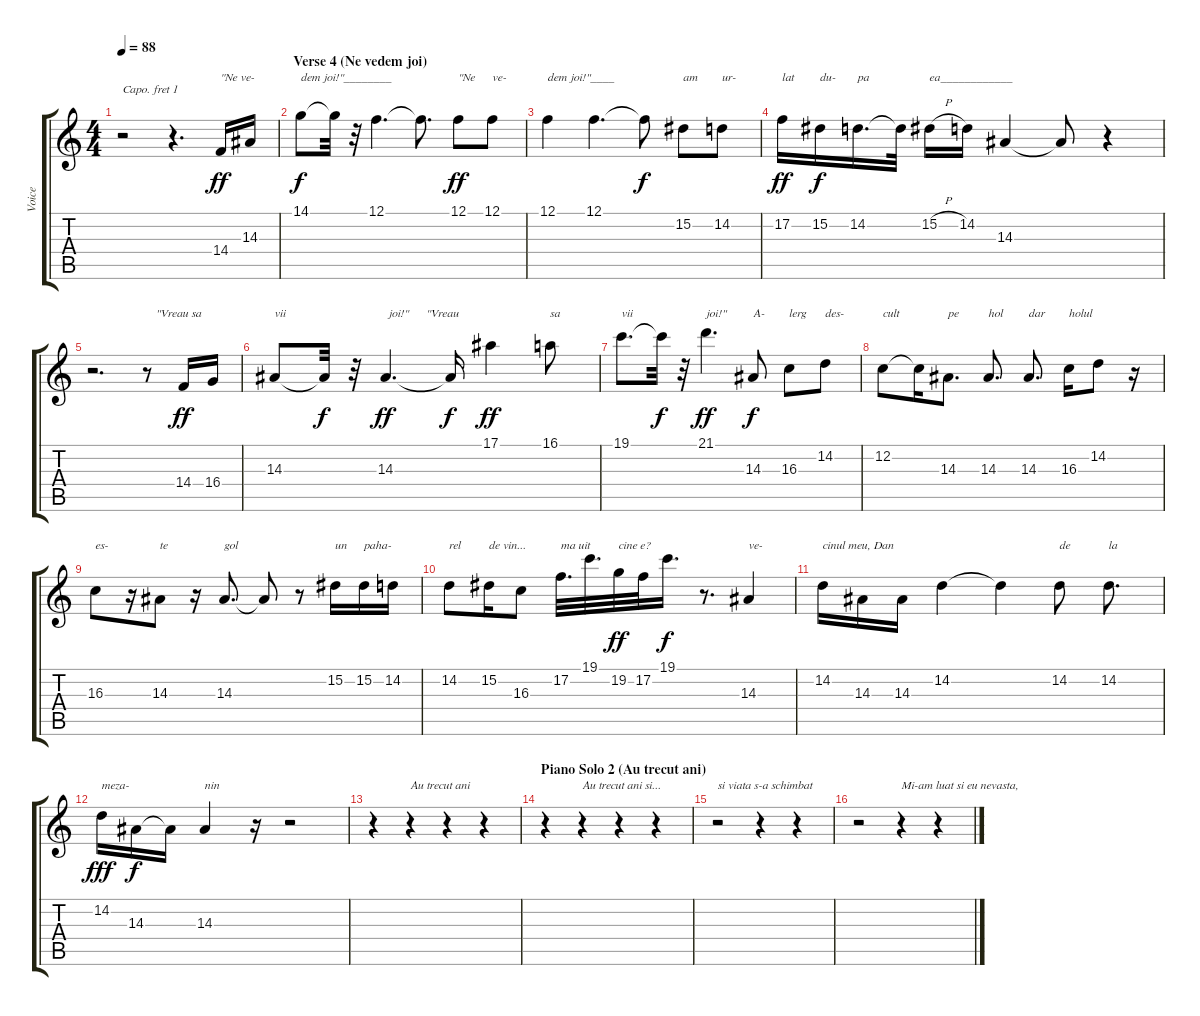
\track ("Voice" "Voice") {instrument panflute}
\staff {score tabs}
\capo 1
\tuning (E4 B3 G3 D3 A2 E2) {hide}
\ts (4 4)
\tempo 88
\clef g2
\ks c
r.2{dy f} r.4{d} 14.4.16{txt "\"Ne ve-" dy ff} 14.3.16 |
\section ("" "Verse 4 (Ne vedem joi)")
14.1.8{txt "dem joi!\"________" dy f} 14.1{t}.32 r.32 12.1.4{d} 12.1{t}.8{d} 12.1.8{txt "\"Ne" dy ff} 12.1.8{txt "ve-"} |
12.1.4{txt "dem joi!\"____"} 12.1.4{d} 12.1{t}.8{dy f} 15.2.8{txt "am"} 14.2.8{txt "ur-"} |
17.2.16{txt "lat" dy ff} 15.2.16{txt "du-" dy f} 14.2.16{d txt "pa"} 14.2{t}.32 15.2{h}.16{txt "ea____________"} 14.2.16 14.3.4 14.3{t}.8 r.4 |
r.2{d} r.8{txt "   \"Vreau sa"} 14.4.16{dy ff} 16.4.16 |
14.3.8{txt "vii"} 14.3{t}.32{dy f} r.32 14.3.4{d txt " joi!\"      \"Vreau" dy ff} 14.3{t}.16{dy f} 17.1.4{dy ff} 16.1.8{txt "sa"} |
19.1.8{d txt "vii"} 19.1{t}.32{dy f} r.32 21.1.4{d txt "joi!\"" dy ff} 14.3.8{txt "A-" dy f} 16.3.8{txt "lerg"} 14.2.8{txt "des-"} |
12.2.8{txt "cult"} 12.2{t}.16 14.3.8{d txt "pe"} 14.3.8{d txt "hol"} 14.3.8{d txt "dar"} 16.3.16{txt "holul"} 14.2.8 r.16 |
16.3.8{txt "es-"} r.16 14.3.8{txt "te"} r.16 14.3.8{d txt "gol"} 14.3{t}.8 r.8 15.2.16{txt "un"} 15.2.16{txt "paha-"} 14.2.16 |
14.2.8{txt "rel"} 15.2.16{txt "de vin..."} 16.3.8 17.2.32{d txt "ma uit"} 19.1.32{d} 19.2.32{txt "cine e?" dy ff} 17.2.32 19.1.16{d dy f} r.8{d} 14.3.4{txt "ve-"} |
14.2.16{txt "cinul meu, Dan"} 14.3.16 14.3.16 14.2.4 14.2{t}.4 14.2.8{txt "de"} 14.2.8{d txt "la"} |
14.2.16{txt "meza-" dy fff} 14.3.16{dy f} 14.3{t}.16 14.3.4{txt "nin"} r.16 r.2 |
r.4 r.4{txt "Au trecut ani"} r.4 r.4 |
\section ("" "Piano Solo 2 (Au trecut ani)")
r.4 r.4{txt "Au trecut ani si..."} r.4 r.4 |
r.2{txt "si viata s-a schimbat"} r.4 r.4 |
r.2 r.4{txt "Mi-am luat si eu nevasta,"} r.4
